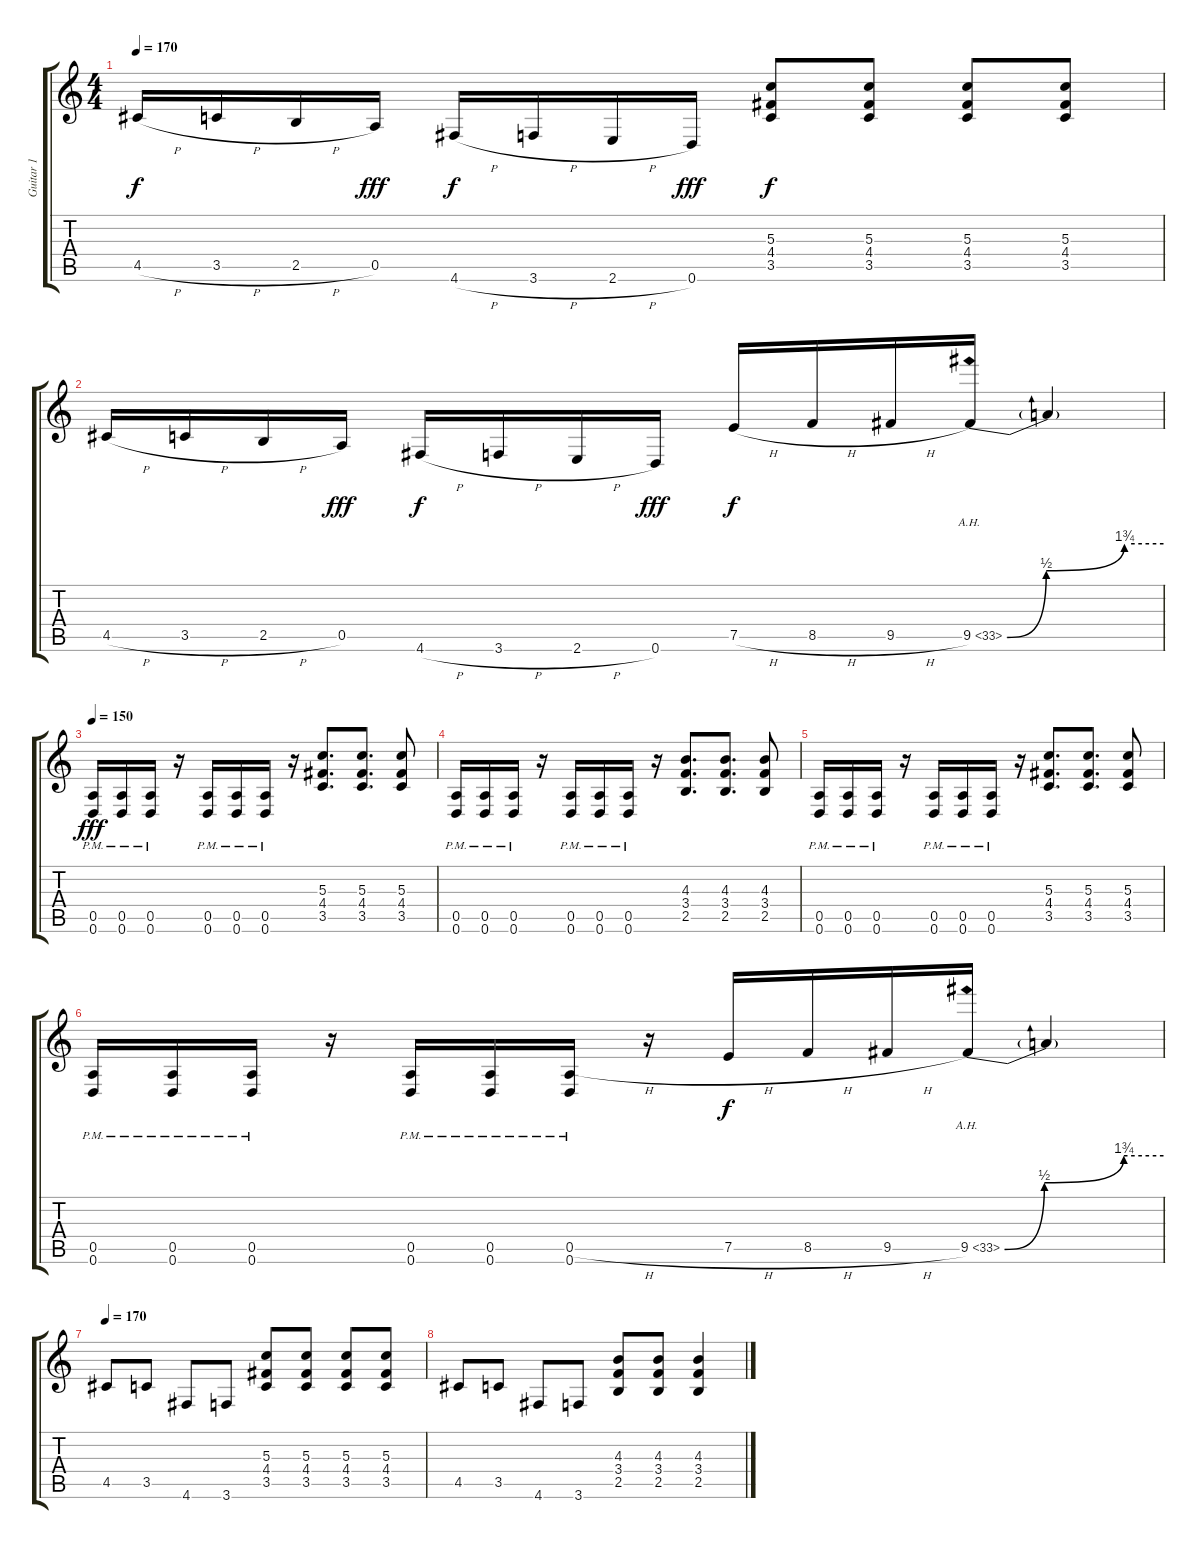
\track ("Guitar 1" "Guitar 1") {instrument distortionguitar}
\staff {score tabs}
\tuning (E4 B3 G3 D3 A2 D2) {hide}
\ts (4 4)
\tempo 170
\clef g2
\ks c
4.5{h}.16{dy f} 3.5{h}.16 2.5{h}.16 0.5.16{dy fff} 4.6{h}.16{dy f} 3.6{h}.16 2.6{h}.16 0.6.16{dy fff} (5.3 4.4 3.5).8{dy f} (5.3 4.4 3.5).8 (5.3 4.4 3.5).8 (5.3 4.4 3.5).8 |
4.5{h}.16 3.5{h}.16 2.5{h}.16 0.5.16{dy fff} 4.6{h}.16{dy f} 3.6{h}.16 2.6{h}.16 0.6.16{dy fff} 7.5{h}.16{dy f} 8.5{h}.16 9.5{h}.16 9.5{be (custom 0 0 15 2 45 7 60 7) ah 24}.16 9.5{t}.4 |
\tempo 150
(0.5{pm} 0.6{pm}).16{dy fff} (0.5{pm} 0.6{pm}).16 (0.5{pm} 0.6{pm}).16 r.16 (0.5{pm} 0.6{pm}).16 (0.5{pm} 0.6{pm}).16 (0.5{pm} 0.6{pm}).16 r.16 (5.3 4.4 3.5).8{d} (5.3 4.4 3.5).8{d} (5.3 4.4 3.5).8 |
(0.5{pm} 0.6{pm}).16 (0.5{pm} 0.6{pm}).16 (0.5{pm} 0.6{pm}).16 r.16 (0.5{pm} 0.6{pm}).16 (0.5{pm} 0.6{pm}).16 (0.5{pm} 0.6{pm}).16 r.16 (4.3 3.4 2.5).8{d} (4.3 3.4 2.5).8{d} (4.3 3.4 2.5).8 |
(0.5{pm} 0.6{pm}).16 (0.5{pm} 0.6{pm}).16 (0.5{pm} 0.6{pm}).16 r.16 (0.5{pm} 0.6{pm}).16 (0.5{pm} 0.6{pm}).16 (0.5{pm} 0.6{pm}).16 r.16 (5.3 4.4 3.5).8{d} (5.3 4.4 3.5).8{d} (5.3 4.4 3.5).8 |
(0.5{pm} 0.6{pm}).16 (0.5{pm} 0.6{pm}).16 (0.5{pm} 0.6{pm}).16 r.16 (0.5{pm} 0.6{pm}).16 (0.5{pm} 0.6{pm}).16 (0.5{h pm} 0.6{pm}).16 r.16 7.5{h}.16{dy f} 8.5{h}.16 9.5{h}.16 9.5{be (custom 0 0 15 2 45 7 60 7) ah 24}.16 9.5{t}.4 |
\tempo 170
4.5.8 3.5.8 4.6.8 3.6.8 (5.3 4.4 3.5).8 (5.3 4.4 3.5).8 (5.3 4.4 3.5).8 (5.3 4.4 3.5).8 |
4.5.8 3.5.8 4.6.8 3.6.8 (4.3 3.4 2.5).8 (4.3 3.4 2.5).8 (4.3 3.4 2.5).4
